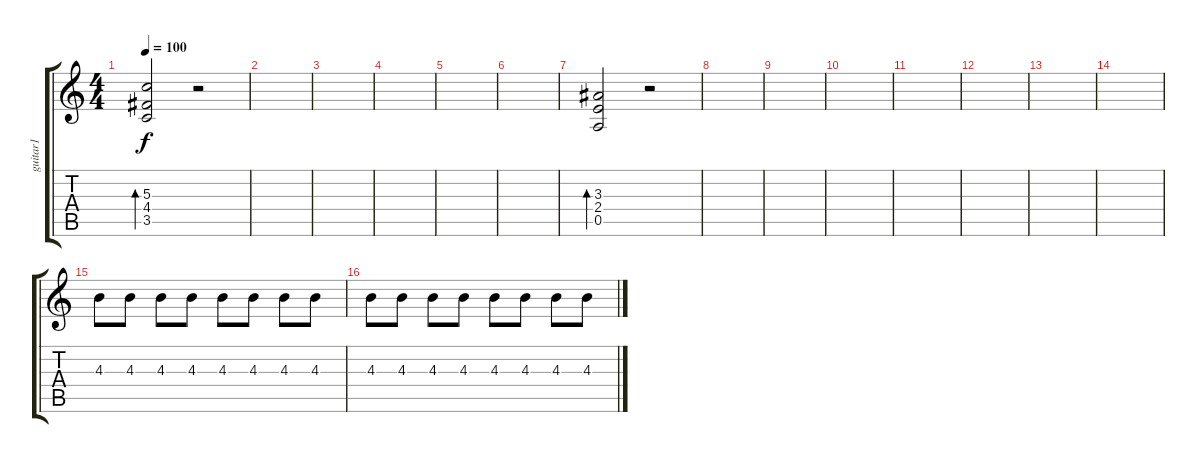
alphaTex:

\track ("guitar1" "guitar1") {instrument acousticguitarsteel}
\staff {score tabs}
\tuning (E4 B3 G3 D3 A2 E2) {hide}
\ts (4 4)
\tempo 100
\clef g2
\ks c
(5.3 4.4 3.5).2{bd 240 dy f} r.2 |
|
|
|
|
|
(3.3 2.4 0.5).2{bd 240} r.2 |
|
|
|
|
|
|
|
4.3.8 4.3.8 4.3.8 4.3.8 4.3.8 4.3.8 4.3.8 4.3.8 |
4.3.8 4.3.8 4.3.8 4.3.8 4.3.8 4.3.8 4.3.8 4.3.8
